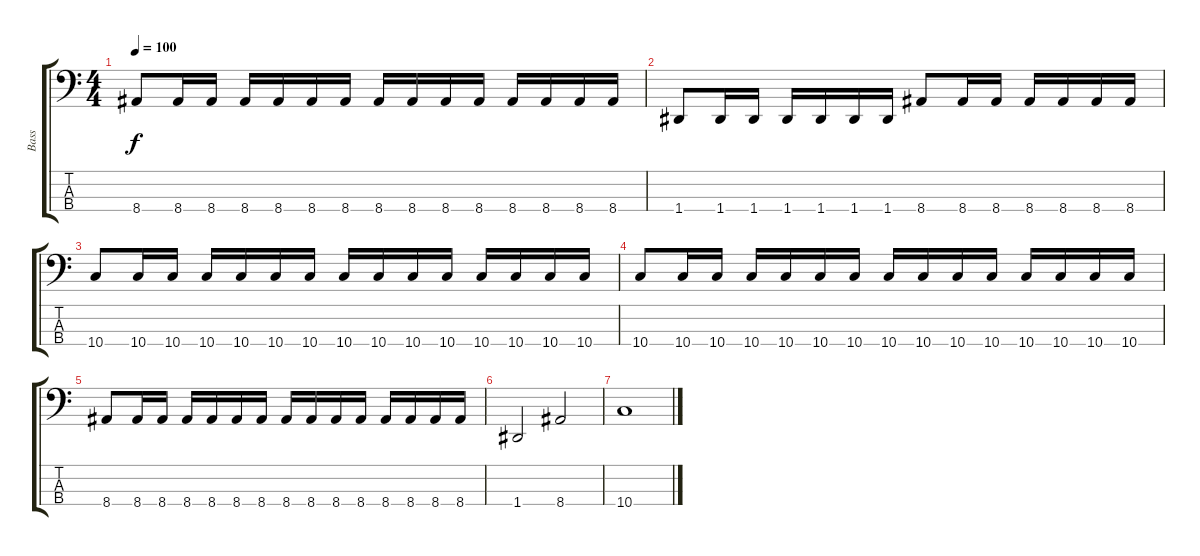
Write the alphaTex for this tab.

\track ("Bass" "Bass") {instrument electricbasspick}
\staff {score tabs}
\tuning (G2 D2 A1 D1) {hide}
\ts (4 4)
\tempo 100
\clef f4
\ks c
8.4.8{dy f} 8.4.16 8.4.16 8.4.16 8.4.16 8.4.16 8.4.16 8.4.16 8.4.16 8.4.16 8.4.16 8.4.16 8.4.16 8.4.16 8.4.16 |
1.4.8 1.4.16 1.4.16 1.4.16 1.4.16 1.4.16 1.4.16 8.4.8 8.4.16 8.4.16 8.4.16 8.4.16 8.4.16 8.4.16 |
10.4.8 10.4.16 10.4.16 10.4.16 10.4.16 10.4.16 10.4.16 10.4.16 10.4.16 10.4.16 10.4.16 10.4.16 10.4.16 10.4.16 10.4.16 |
10.4.8 10.4.16 10.4.16 10.4.16 10.4.16 10.4.16 10.4.16 10.4.16 10.4.16 10.4.16 10.4.16 10.4.16 10.4.16 10.4.16 10.4.16 |
8.4.8 8.4.16 8.4.16 8.4.16 8.4.16 8.4.16 8.4.16 8.4.16 8.4.16 8.4.16 8.4.16 8.4.16 8.4.16 8.4.16 8.4.16 |
1.4.2 8.4.2 |
10.4.1
